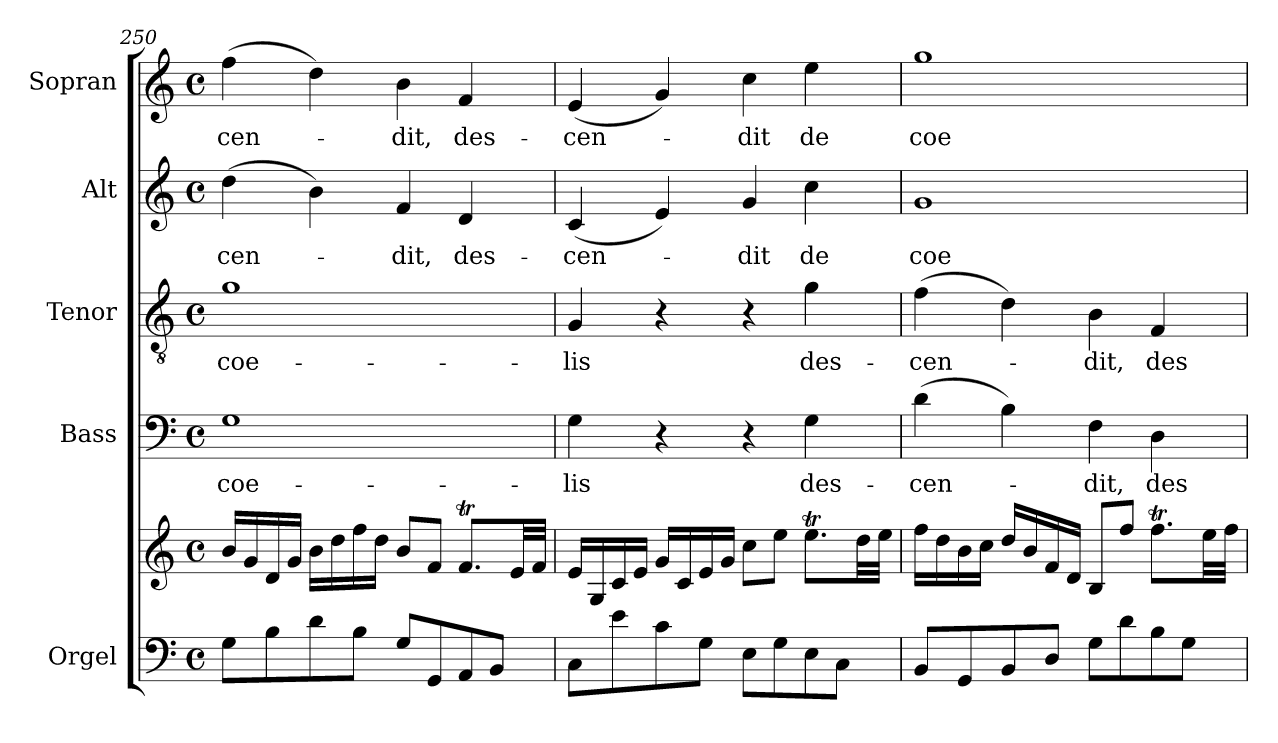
**kern	**kern	**kern	**text	**kern	**text	**kern	**text	**kern	**text
*part5	*part5	*part4	*part4	*part3	*part3	*part2	*part2	*part1	*part1
*staff6	*staff5	*staff4	*staff4	*staff3	*staff3	*staff2	*staff2	*staff1	*staff1
*I"Orgel	*	*I"Bass	*	*I"Tenor	*	*I"Alt	*	*I"Sopran	*
*I'Org.	*	*I'B.	*	*I'T.	*	*I'A.	*	*I'S.	*
*clefF4	*clefG2	*clefF4	*	*clefGv2	*	*clefG2	*	*clefG2	*
*k[]	*k[]	*k[]	*	*k[]	*	*k[]	*	*k[]	*
*C:	*C:	*C:	*	*C:	*	*C:	*	*C:	*
*M4/4	*M4/4	*M4/4	*	*M4/4	*	*M4/4	*	*M4/4	*
*met(c)	*met(c)	*met(c)	*	*met(c)	*	*met(c)	*	*met(c)	*
=250	=250	=250	=250	=250	=250	=250	=250	=250	=250
!	!	!	!LO:LY:b	!	!LO:LY:b	!	!LO:LY:b	!	!LO:LY:b
8G\L	16b/LL	1G	coe-	1g	coe-	(>4dd\	-cen-	(>4ff\	-cen-
.	16g/	.	.	.	.	.	.	.	.
8B\	16d/	.	.	.	.	.	.	.	.
.	16g/JJ	.	.	.	.	.	.	.	.
8d\	16b\LL	.	.	.	.	4b\)	.	4dd\)	.
.	16dd\	.	.	.	.	.	.	.	.
8B\J	16ff\	.	.	.	.	.	.	.	.
.	16dd\JJ	.	.	.	.	.	.	.	.
!	!	!	!	!	!	!	!LO:LY:b	!	!LO:LY:b
8G/L	8b/L	.	.	.	.	4f/	-dit,	4b\	-dit,
8GG/	8f/J	.	.	.	.	.	.	.	.
!	!	!	!	!	!	!	!LO:LY:b	!	!LO:LY:b
8AA/	8.fT/L	.	.	.	.	4d/	des-	4f/	des-
8BB/J	.	.	.	.	.	.	.	.	.
.	32e/LL	.	.	.	.	.	.	.	.
.	32f/JJJ	.	.	.	.	.	.	.	.
!!LO:PB:g=z
=251	=251	=251	=251	=251	=251	=251	=251	=251	=251
!	!	!	!LO:LY:b	!	!LO:LY:b	!	!LO:LY:b	!	!LO:LY:b
8C\L	16e/LL	4G\	-lis	4G/	-lis	(<4c/	-cen-	(<4e/	-cen-
.	16G/	.	.	.	.	.	.	.	.
8e\	16c/	.	.	.	.	.	.	.	.
.	16e/JJ	.	.	.	.	.	.	.	.
8c\	16g/LL	4r	.	4r	.	4e/)	.	4g/)	.
.	16c/	.	.	.	.	.	.	.	.
8G\J	16e/	.	.	.	.	.	.	.	.
.	16g/JJ	.	.	.	.	.	.	.	.
!	!	!	!	!	!	!	!LO:LY:b	!	!LO:LY:b
8E\L	8cc\L	4r	.	4r	.	4g/	-dit	4cc\	-dit
8G\	8ee\J	.	.	.	.	.	.	.	.
!	!	!	!LO:LY:b	!	!LO:LY:b	!	!LO:LY:b	!	!LO:LY:b
8E\	8.eet\L	4G\	des-	4g\	des-	4cc\	de	4ee\	de
8C\J	.	.	.	.	.	.	.	.	.
.	32dd\LL	.	.	.	.	.	.	.	.
.	32ee\JJJ	.	.	.	.	.	.	.	.
=252	=252	=252	=252	=252	=252	=252	=252	=252	=252
!	!	!	!LO:LY:b	!	!LO:LY:b	!	!LO:LY:b	!	!LO:LY:b
8BB/L	16ff\LL	(>4d\	-cen-	(>4f\	-cen-	1g	coe-	1gg	coe-
.	16dd\	.	.	.	.	.	.	.	.
8GG/	16b\	.	.	.	.	.	.	.	.
.	16cc\JJ	.	.	.	.	.	.	.	.
8BB/	16dd/LL	4B\)	.	4d\)	.	.	.	.	.
.	16b/	.	.	.	.	.	.	.	.
8D/J	16f/	.	.	.	.	.	.	.	.
.	16d/JJ	.	.	.	.	.	.	.	.
!	!	!	!LO:LY:b	!	!LO:LY:b	!	!	!	!
8G\L	8B/L	4F\	-dit,	4B\	-dit,	.	.	.	.
8d\	8ff/J	.	.	.	.	.	.	.	.
!	!	!	!LO:LY:b	!	!LO:LY:b	!	!	!	!
8B\	8.ffT\L	4D\	des-	4F/	des-	.	.	.	.
8G\J	.	.	.	.	.	.	.	.	.
.	32ee\LL	.	.	.	.	.	.	.	.
.	32ff\JJJ	.	.	.	.	.	.	.	.
=	=	=	=	=	=	=	=	=	=
*-	*-	*-	*-	*-	*-	*-	*-	*-	*-
